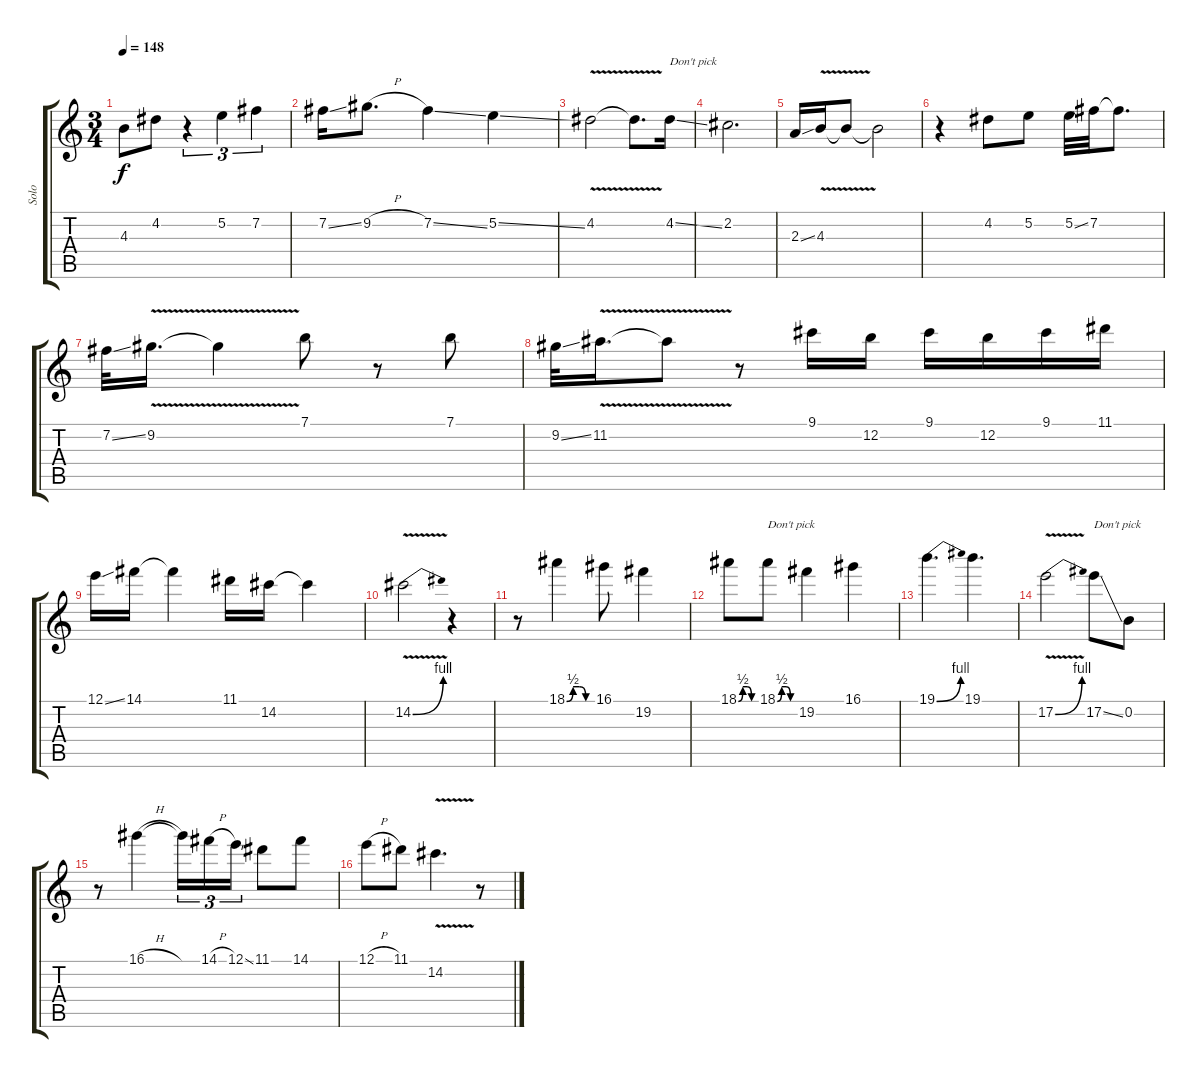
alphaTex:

\track ("Solo" "Solo") {instrument overdrivenguitar}
\staff {score tabs}
\tuning (E4 B3 G3 D3 A2 E2) {hide}
\ts (3 4)
\tempo 148
\clef g2
\ks c
4.3.8{dy f} 4.2.8 r.4{tu (3 2)} 5.2.4{tu (3 2)} 7.2.4{tu (3 2)} |
7.2{ss}.16 9.2{h}.8{d} 7.2{ss}.4 5.2{ss}.4 |
4.2{v}.2 4.2{t}.8{d} 4.2{ss}.16{txt "Don't pick"} |
2.2.2{d} |
2.3{ss}.16 4.3{v}.16 4.3{t}.8 4.3{t}.2 |
r.4 4.2.8 5.2.8 5.2{ss}.32 7.2.32 7.2{t}.8{d} |
7.2{ss}.32 9.2{v}.16{d} 9.2{t}.4 7.1.8 r.8 7.1.8 |
9.2{ss}.32 11.2{v}.16{d} 11.2{t}.8 r.8 9.1.16 12.2.16 9.1.16 12.2.16 9.1.16 11.1.16 |
12.1{ss}.16 14.1.16 14.1{t}.4 11.1.16 14.2.16 14.2{t}.4 |
14.2{be (bend 0 0 60 4) v}.2 r.4 |
r.8 18.1{be (custom 0 0 15 2 30 2 45 0 60 0)}.4 16.1.8 19.2.4 |
18.1{be (custom 0 0 15 2 30 2 45 0 60 0)}.8 18.1{be (custom 0 0 15 2 30 2 45 0 60 0)}.8{txt "Don't pick"} 19.2.4 16.1.4 |
19.1{be (bend 0 0 60 4)}.4{d} 19.1.4{d} |
17.2{be (bend 0 0 60 4) v}.2 17.2{ss}.8{txt "Don't pick"} 0.2.8 |
r.8 16.1{h}.4 16.1{t}.16{tu (3 2)} 14.1{h}.16{tu (3 2)} 12.1{ss}.16{tu (3 2)} 11.1.8 14.1.8 |
12.1{h}.8 11.1.8 14.2{v}.4{d} r.8
